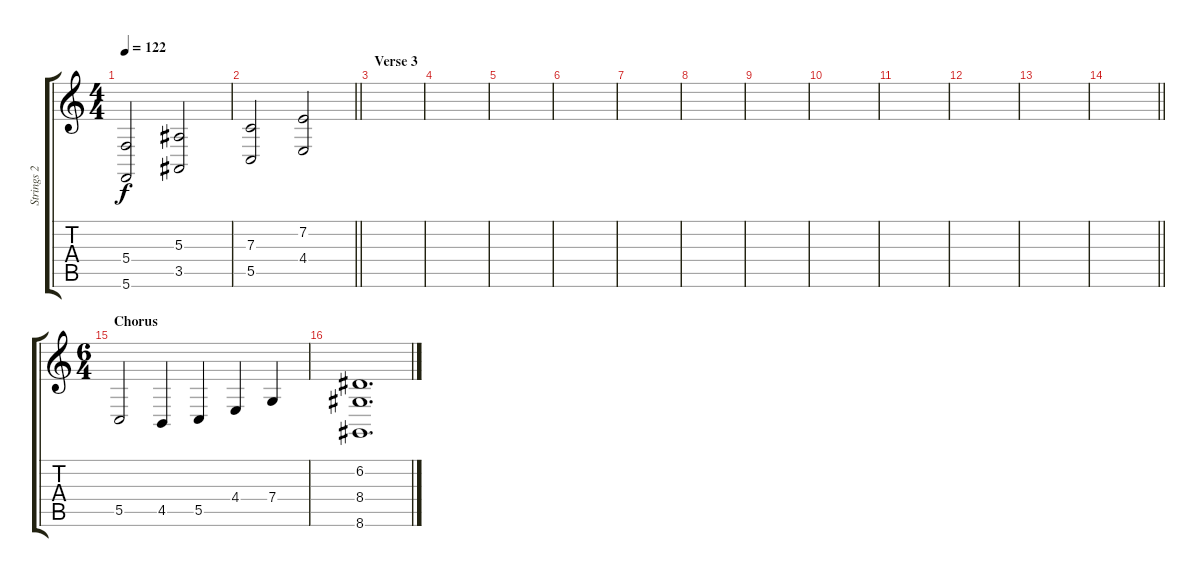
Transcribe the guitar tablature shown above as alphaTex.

\track ("Strings 2" "Strings 2") {instrument stringensemble1}
\staff {score tabs}
\tuning (D4 A3 F3 C3 G2 C2) {hide}
\ts (4 4)
\tempo 122
\clef g2
\ks c
(5.4 5.6).2{dy f} (5.3 3.5).2 |
\barLineRight lightlight
(7.3 5.5).2 (7.2 4.4).2 |
\section ("" "Verse 3")
|
|
|
|
|
|
|
|
|
|
|
\barLineRight lightlight
|
\ts (6 4)
\section ("" "Chorus")
5.5.2 4.5.4 5.5.4 4.4.4 7.4.4 |
(6.2 8.4 8.6).1{d}
